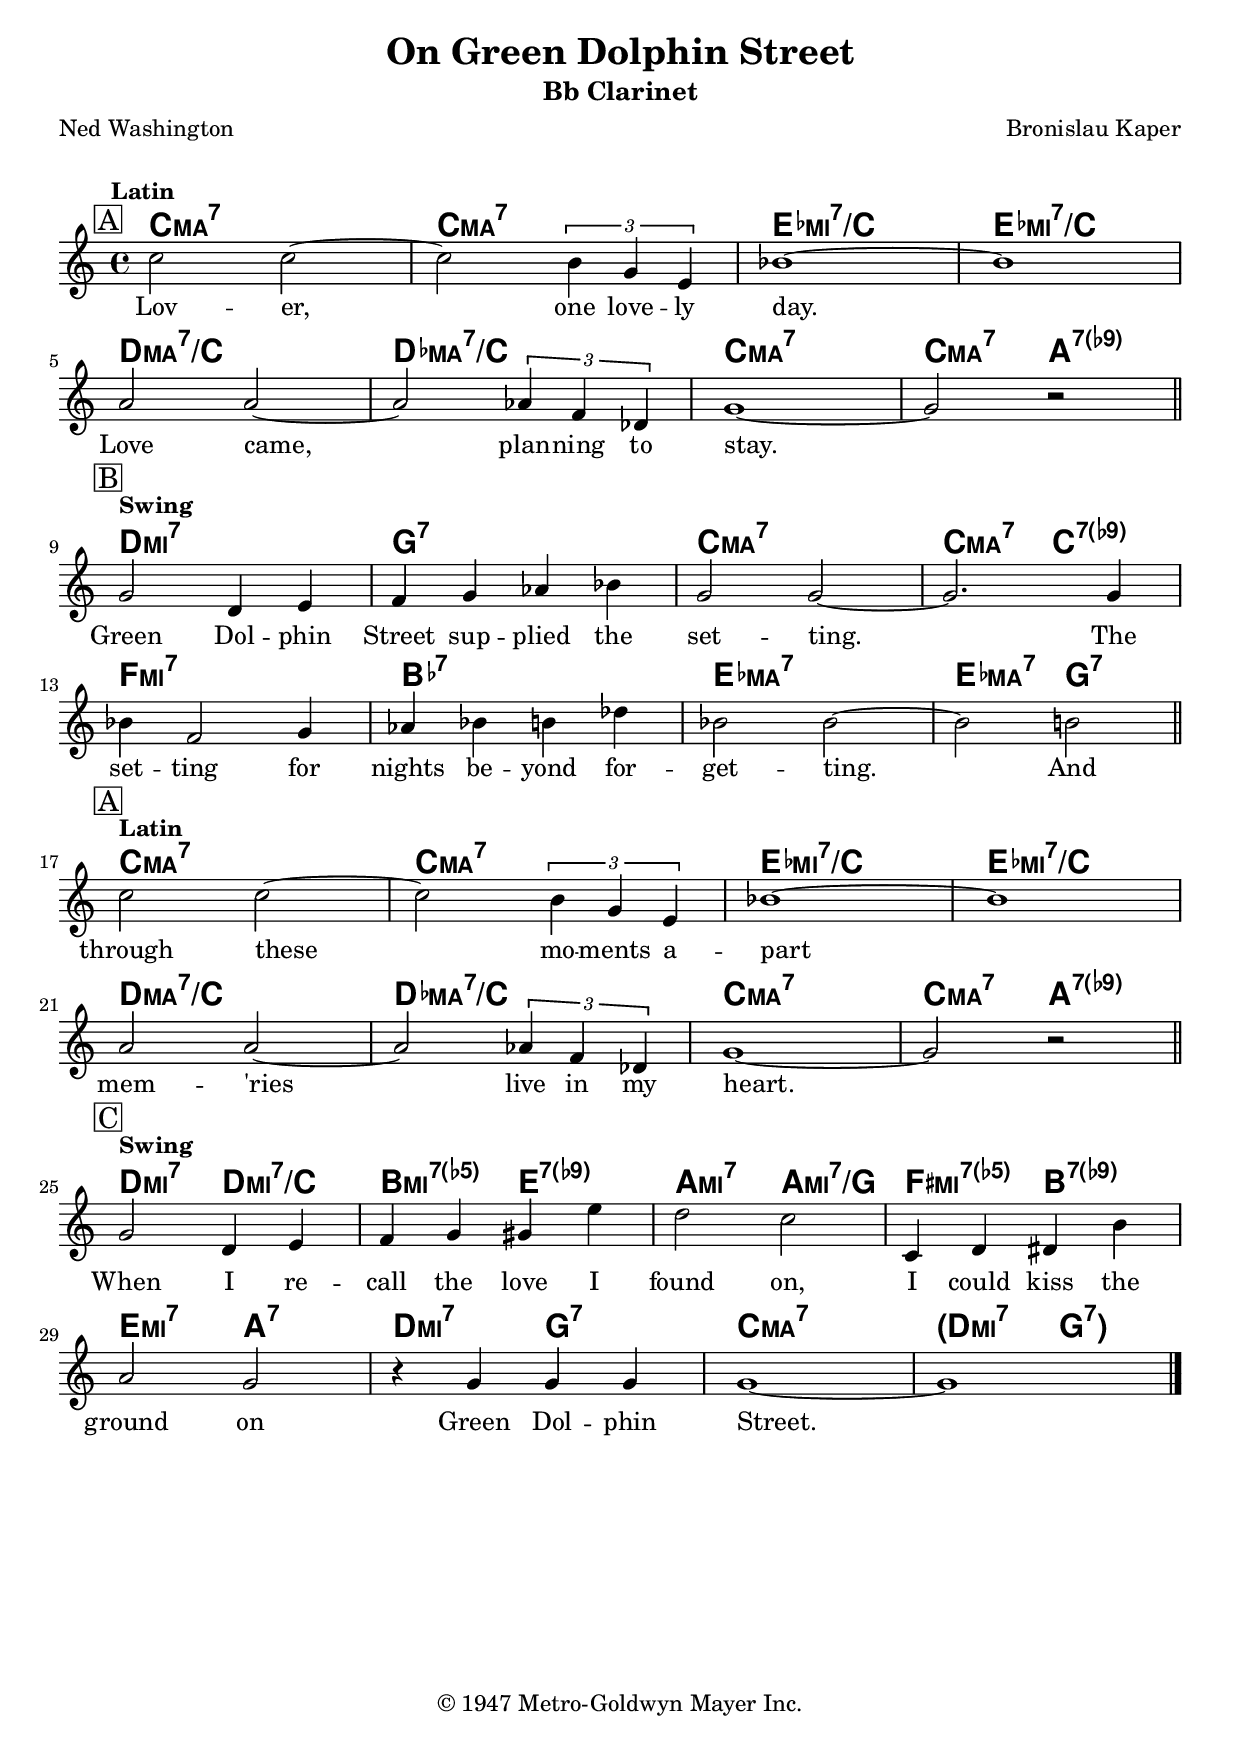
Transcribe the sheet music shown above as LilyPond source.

\version "2.24.0"

instrument = "Bb Clarinet"
whatKey = c
whatClef = "treble"

\include "lead-sheets.ily"

\header {
  title = "On Green Dolphin Street"
  subtitle = \instrument
  poet = "Ned Washington"
  composer = "Bronislau Kaper"
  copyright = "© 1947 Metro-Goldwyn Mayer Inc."
}

refrainLyrics = \lyricmode {
  Lov -- er, one love -- ly day.
  Love came, plan -- ning to stay.
  Green Dol -- phin Street sup -- plied the set -- ting.
  The set -- ting for nights be -- yond for -- get -- ting.
  And through these mo -- ments a -- part
  mem -- 'ries live in my heart.
  When I re -- call the love I found on,
  I could kiss the ground on Green Dol -- phin Street.
}

refrainChords = \chordmode {
  c1:maj7 c1:maj7 ef1:m7/c ef1:m7/c
  d1:maj7/c df1:maj7/c c1:maj7 c2:maj7 a2:7.9-

  d1:m7 g1:7 c1:maj7 c2:maj7 c2:7.9-
  f1:m7 bf1:7 ef1:maj7 ef2:maj7 g2:7

  c1:maj7 c1:maj7 ef1:m7/c ef1:m7/c
  d1:maj7/c df1:maj7/c c1:maj7 c2:maj7 a2:7.9-
  
  d2:m7 d2:m7/c b2:m7.5- e2:7.9- a2:m7 a2:m7/g fs2:m7.5- b2:7.9-
  e2:m7 a2:7 d2:m7 g2:7 c1:maj7

  \chordOpenParen{ d2:m7 }
  \chordCloseParen{ g2:7 }
}

refrainKey = c

refrainMelody = \relative c'' {
  \time 4/4
  \key \refrainKey \major
  \clef \whatClef

  \tempo "Latin"
  \mark \markup{ \box A }
  c2 c2~ | c2 \tuplet 3/2 { b4 g4 e4 } | bf'1~ | bf1 |
  \break

  a2 a2~ | a2 \tuplet 3/2 { af4 f4 df4 } | g1~ | g2 r2
  \bar "||"
  \break

  \tempo "Swing"
  \mark \markup{ \box B }
  g2 d4 e4 | f4 g4 af4 bf4 | g2 g2~ | g2. g4 |
  \break
  bf4 f2 g4 | af4 bf4 cf4 df4 | bf2 bf2~ | bf2 b2
  \bar "||"
  \break

  \tempo "Latin"
  \mark \markup{ \box A }
  c2 c2~ | c2 \tuplet 3/2 { b4 g4 e4 } | bf'1~ | bf1 |
  \break
  a2 a2~ | a2 \tuplet 3/2 { af4 f4 df4 } | g1~ | g2 r2
  \bar "||"
  \break
  
  \tempo "Swing"
  \mark \markup{ \box C }
  g2 d4 e4 | f4 g4 gs4 e'4 | d2 c2 | c,4 d4 ds4 b'4 |
  \break
  a2 g2 | r4 g4 g4 g4 | g1~ | g1

  \bar "|."
}

\include "paper.ily"

\markup {
  % Leave a gap after the header
  \vspace #1
}

\include "refrain.ily"

